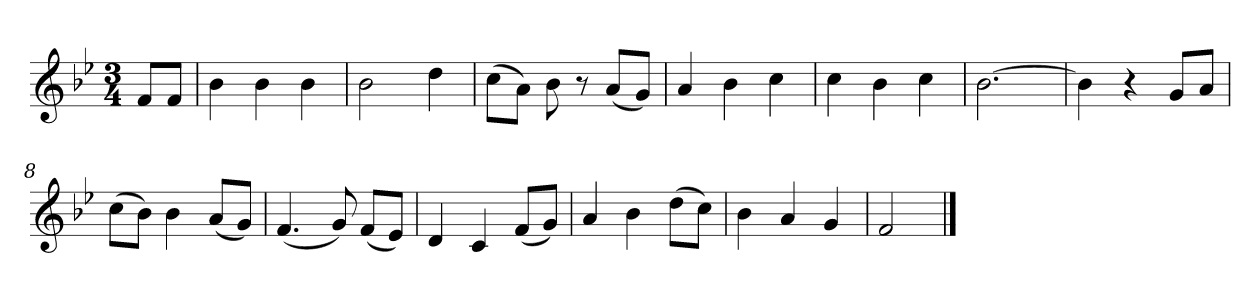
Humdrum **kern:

**kern
*part1
*staff1
*k[b-e-]
*M3/4
*MM120
=
8fL
8fJ
=1
4b-
4b-
4b-
=2
2b-
4dd
=3
(8ccL
8aJ)
8b-
8r
(8aL
8gJ)
=4
4a
4b-
4cc
=5
4cc
4b-
4cc
=6
[2.b-
=7
4b-]
4r
8gL
8aJ
=8
(8ccL
8b-J)
4b-
(8aL
8gJ)
=9
(4.f
8g)
(8fL
8e-J)
=10
4d
4c
(8fL
8gJ)
=11
4a
4b-
(8ddL
8ccJ)
=12
4b-
4a
4g
=13
2f
==
*-
